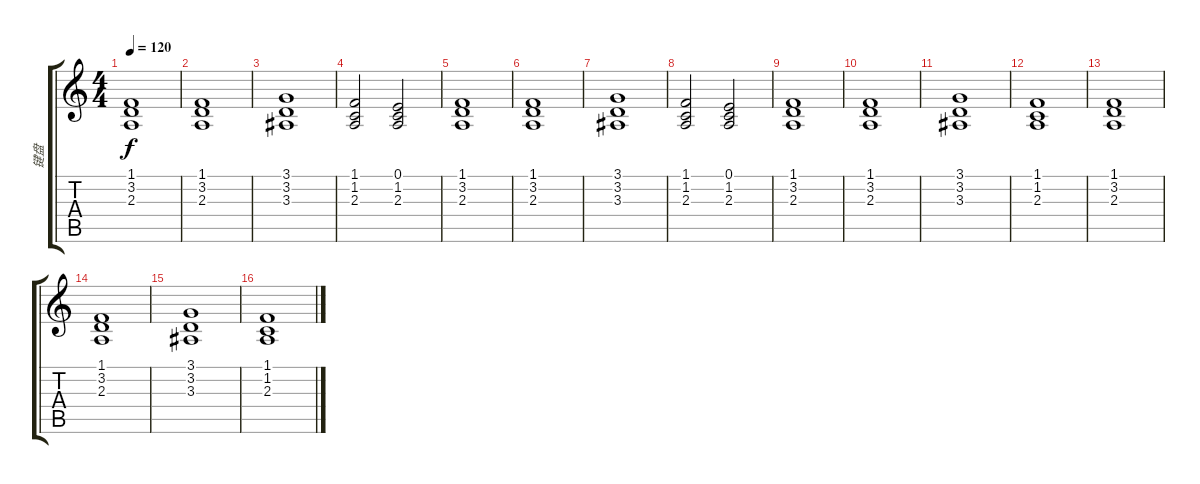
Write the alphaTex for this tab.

\track ("键盘" "键盘") {instrument synthstrings1}
\staff {score tabs}
\tuning (E4 B3 G3 D3 A2 E2) {hide}
\ts (4 4)
\tempo 120
\clef g2
\ks c
(1.1 3.2 2.3).1{dy f} |
(1.1 3.2 2.3).1 |
(3.1 3.2 3.3).1 |
(1.1 1.2 2.3).2 (0.1 1.2 2.3).2 |
(1.1 3.2 2.3).1 |
(1.1 3.2 2.3).1 |
(3.1 3.2 3.3).1 |
(1.1 1.2 2.3).2 (0.1 1.2 2.3).2 |
(1.1 3.2 2.3).1 |
(1.1 3.2 2.3).1 |
(3.1 3.2 3.3).1 |
(1.1 1.2 2.3).1 |
(1.1 3.2 2.3).1 |
(1.1 3.2 2.3).1 |
(3.1 3.2 3.3).1 |
(1.1 1.2 2.3).1
